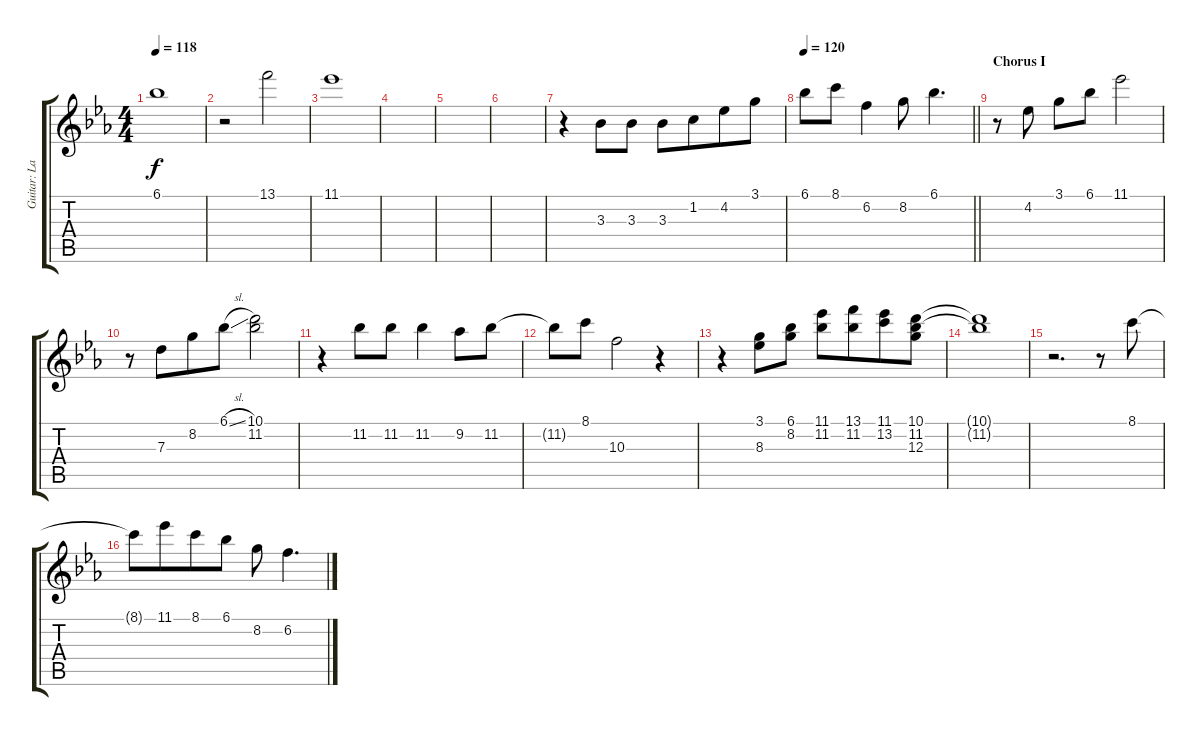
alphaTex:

\track ("Guitar: Larry" "Guitar: La") {instrument distortionguitar}
\staff {score tabs}
\tuning (E4 B3 G3 D3 A2 E2) {hide}
\ts (4 4)
\tempo 118
\clef g2
\ks eb
6.1.1{dy f} |
r.2 13.1.2{instrument electricguitarjazz} |
11.1.1 |
|
|
|
r.4 3.3.8{instrument distortionguitar} 3.3.8 3.3.8 1.2.8{beam merge} 4.2.8 3.1.8 |
\tempo 120
\barLineRight lightlight
6.1.8 8.1.8 6.2.4 8.2.8 6.1.4{d} |
\section ("" "Chorus I")
r.8 4.2.8{instrument overdrivenguitar} 3.1.8 6.1.8 11.1.2 |
r.8 7.3.8{beam merge} 8.2.8 6.1{sl}.8 (10.1 11.2).2 |
r.4 11.2.8 11.2.8 11.2.4 9.2.8 11.2.8 |
11.2{t}.8 8.1.8 10.3.2 r.4 |
r.4 (3.1 8.3).8 (6.1 8.2).8 (11.1 11.2).8 (13.1 11.2).8{beam merge} (11.1 13.2).8 (10.1 11.2 12.3).8 |
(10.1{t} 11.2{t}).1 |
r.2{d} r.8 8.1.8 |
8.1{t}.8 11.1.8{beam merge} 8.1.8 6.1.8 8.2.8 6.2.4{d}
